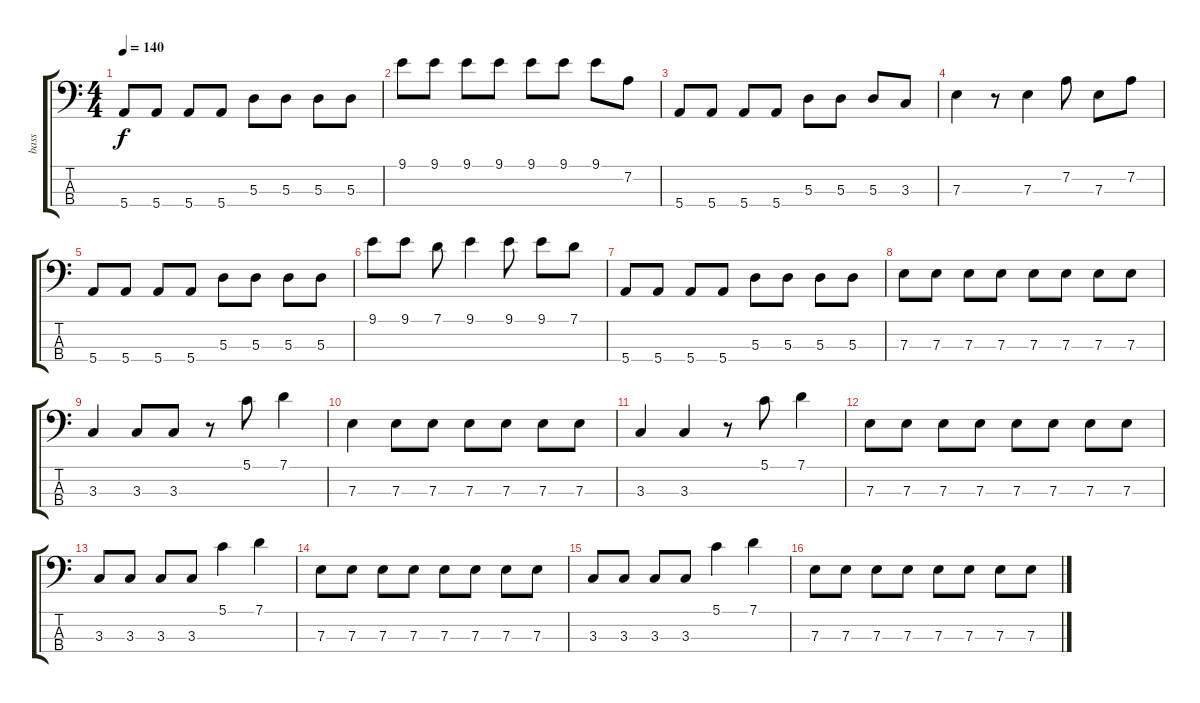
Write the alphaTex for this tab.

\track ("bass" "bass") {instrument electricbasspick}
\staff {score tabs}
\tuning (G2 D2 A1 E1) {hide}
\ts (4 4)
\tempo 140
\clef f4
\ks c
5.4.8{dy f} 5.4.8 5.4.8 5.4.8 5.3.8 5.3.8 5.3.8 5.3.8 |
9.1.8 9.1.8 9.1.8 9.1.8 9.1.8 9.1.8 9.1.8 7.2.8 |
5.4.8 5.4.8 5.4.8 5.4.8 5.3.8 5.3.8 5.3.8 3.3.8 |
7.3.4 r.8 7.3.4 7.2.8 7.3.8 7.2.8 |
5.4.8 5.4.8 5.4.8 5.4.8 5.3.8 5.3.8 5.3.8 5.3.8 |
9.1.8 9.1.8 7.1.8 9.1.4 9.1.8 9.1.8 7.1.8 |
5.4.8 5.4.8 5.4.8 5.4.8 5.3.8 5.3.8 5.3.8 5.3.8 |
7.3.8 7.3.8 7.3.8 7.3.8 7.3.8 7.3.8 7.3.8 7.3.8 |
3.3.4 3.3.8 3.3.8 r.8 5.1.8 7.1.4 |
7.3.4 7.3.8 7.3.8 7.3.8 7.3.8 7.3.8 7.3.8 |
3.3.4 3.3.4 r.8 5.1.8 7.1.4 |
7.3.8 7.3.8 7.3.8 7.3.8 7.3.8 7.3.8 7.3.8 7.3.8 |
3.3.8 3.3.8 3.3.8 3.3.8 5.1.4 7.1.4 |
7.3.8 7.3.8 7.3.8 7.3.8 7.3.8 7.3.8 7.3.8 7.3.8 |
3.3.8 3.3.8 3.3.8 3.3.8 5.1.4 7.1.4 |
7.3.8 7.3.8 7.3.8 7.3.8 7.3.8 7.3.8 7.3.8 7.3.8
